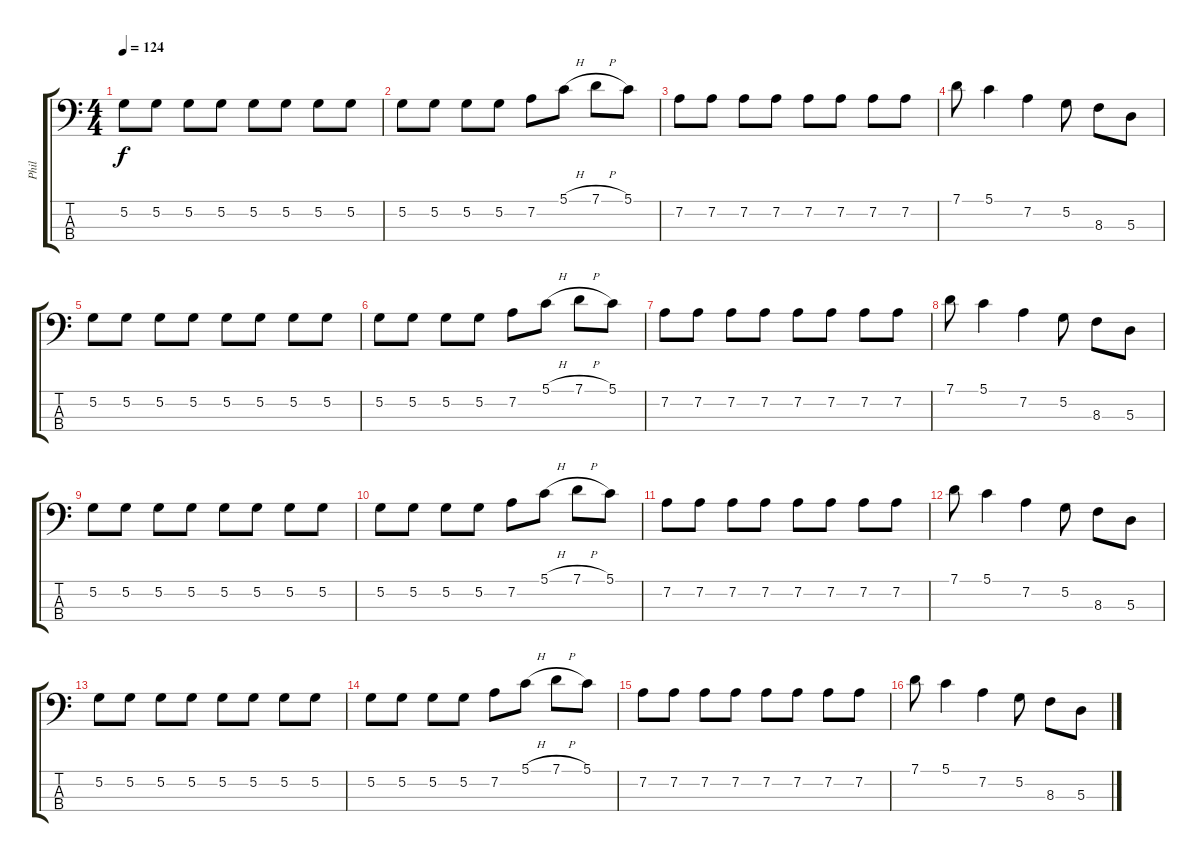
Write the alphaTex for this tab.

\track ("Phil" "Phil") {instrument electricbassfinger}
\staff {score tabs}
\tuning (G2 D2 A1 E1) {hide}
\ts (4 4)
\tempo 124
\clef f4
\ks c
5.2.8{dy f} 5.2.8 5.2.8 5.2.8 5.2.8 5.2.8 5.2.8 5.2.8 |
5.2.8 5.2.8 5.2.8 5.2.8 7.2.8 5.1{h}.8 7.1{h}.8 5.1.8 |
7.2.8 7.2.8 7.2.8 7.2.8 7.2.8 7.2.8 7.2.8 7.2.8 |
7.1.8 5.1.4 7.2.4 5.2.8 8.3.8 5.3.8 |
5.2.8 5.2.8 5.2.8 5.2.8 5.2.8 5.2.8 5.2.8 5.2.8 |
5.2.8 5.2.8 5.2.8 5.2.8 7.2.8 5.1{h}.8 7.1{h}.8 5.1.8 |
7.2.8 7.2.8 7.2.8 7.2.8 7.2.8 7.2.8 7.2.8 7.2.8 |
7.1.8 5.1.4 7.2.4 5.2.8 8.3.8 5.3.8 |
5.2.8 5.2.8 5.2.8 5.2.8 5.2.8 5.2.8 5.2.8 5.2.8 |
5.2.8 5.2.8 5.2.8 5.2.8 7.2.8 5.1{h}.8 7.1{h}.8 5.1.8 |
7.2.8 7.2.8 7.2.8 7.2.8 7.2.8 7.2.8 7.2.8 7.2.8 |
7.1.8 5.1.4 7.2.4 5.2.8 8.3.8 5.3.8 |
5.2.8 5.2.8 5.2.8 5.2.8 5.2.8 5.2.8 5.2.8 5.2.8 |
5.2.8 5.2.8 5.2.8 5.2.8 7.2.8 5.1{h}.8 7.1{h}.8 5.1.8 |
7.2.8 7.2.8 7.2.8 7.2.8 7.2.8 7.2.8 7.2.8 7.2.8 |
7.1.8 5.1.4 7.2.4 5.2.8 8.3.8 5.3.8
